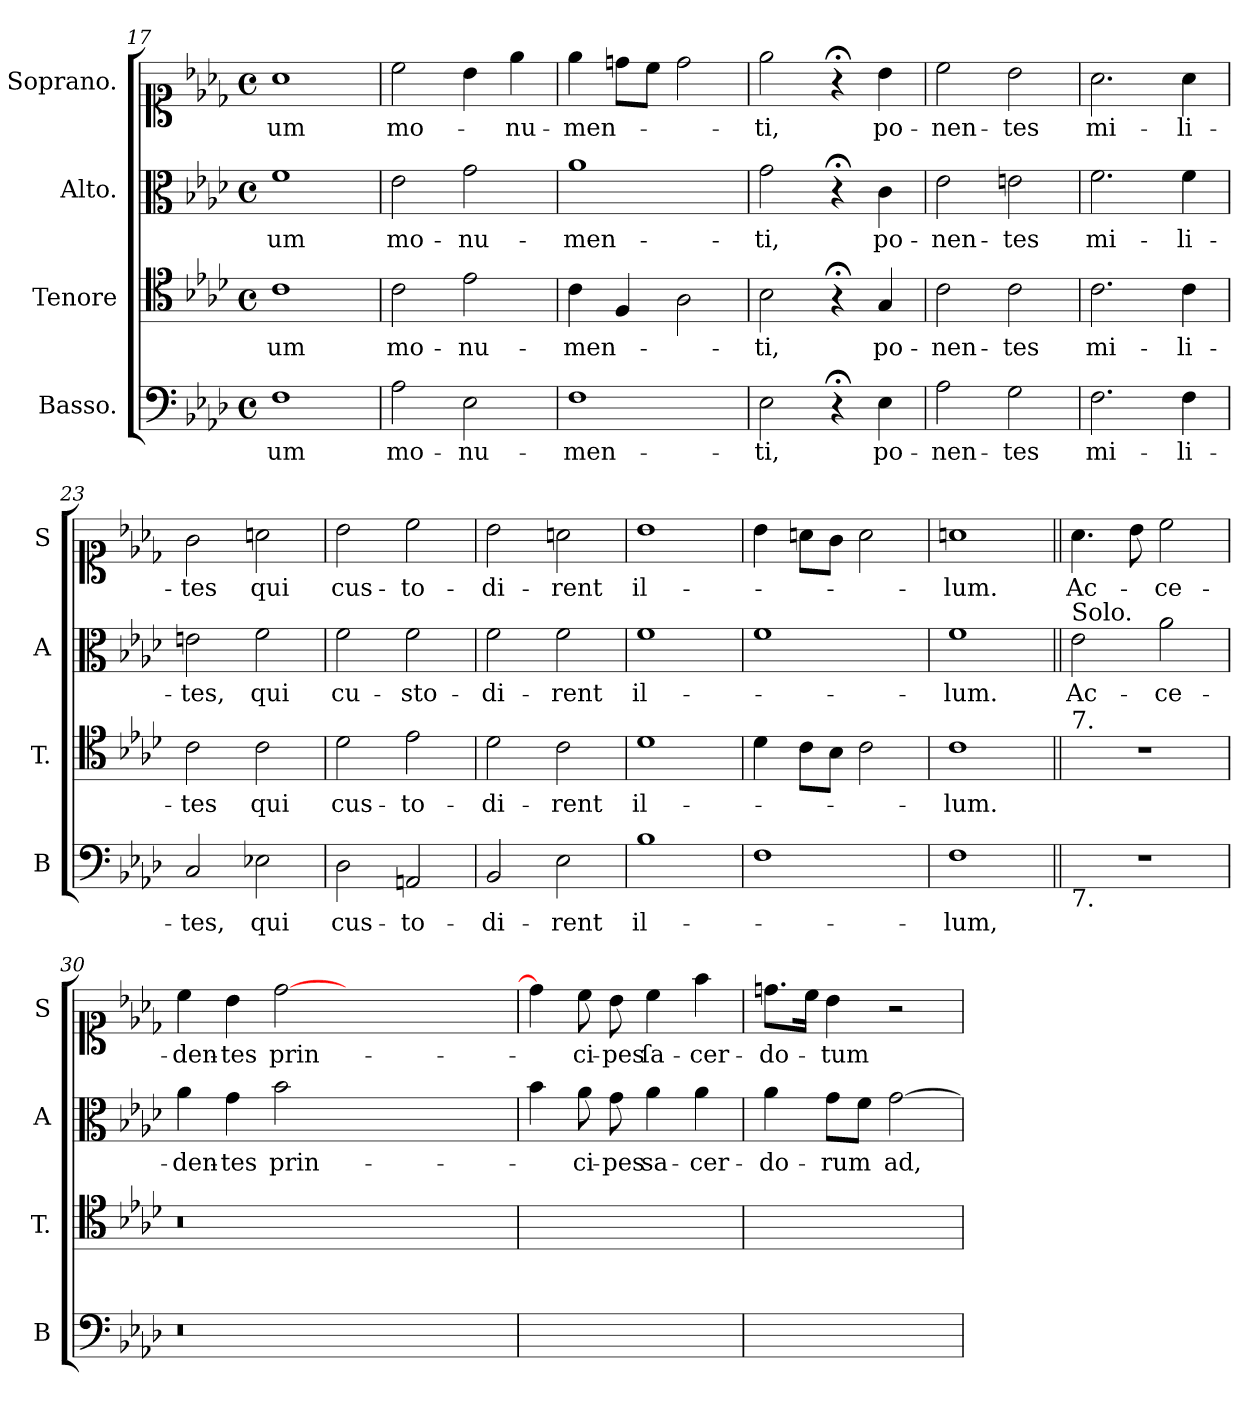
**kern	**text	**kern	**text	**kern	**text	**kern	**text
*part4	*part4	*part3	*part3	*part2	*part2	*part1	*part1
*staff4	*staff4	*staff3	*staff3	*staff2	*staff2	*staff1	*staff1
*I"Basso.	*	*I"Tenore	*	*I"Alto.	*	*I"Soprano.	*
*I'B	*	*I'T.	*	*I'A	*	*I'S	*
*clefF4	*	*clefC4	*	*clefC3	*	*clefC1	*
*k[b-e-a-d-]	*	*k[b-e-a-d-]	*	*k[b-e-a-d-]	*	*k[b-e-a-d-]	*
*A-:	*	*A-:	*	*A-:	*	*A-:	*
*M4/4	*	*M4/4	*	*M4/4	*	*M4/4	*
*met(c)	*	*met(c)	*	*met(c)	*	*met(c)	*
=17	=17	=17	=17	=17	=17	=17	=17
1F	-um	1c	-um	1f	-um	1a-	-um
=18	=18	=18	=18	=18	=18	=18	=18
2A-\	mo-	2c\	mo-	2e-\	mo-	2cc\	mo-
2E-\	-nu-	2e-\	-nu-	2g\	-nu-	4b-\	.
.	.	.	.	.	.	4ee-\	-nu-
=19	=19	=19	=19	=19	=19	=19	=19
1F	-men-	4c\	-men-	1a-	-men-	4ee-\	-men-
.	.	4F/	.	.	.	8ddn\L	.
.	.	.	.	.	.	8cc\J	.
.	.	2A-\	.	.	.	2dd\	.
=20	=20	=20	=20	=20	=20	=20	=20
2E-\	-ti,	2B-\	-ti,	2g\	-ti,	2ee-\	-ti,
4r;<	.	4r;<	.	4r;<	.	4r;<	.
4E-\	po-	4G/	po-	4c\	po-	4b-\	po-
=21	=21	=21	=21	=21	=21	=21	=21
2A-\	-nen-	2c\	-nen-	2e-\	-nen-	2cc\	-nen-
2G\	-tes	2c\	-tes	2en\	-tes	2b-\	-tes
=22	=22	=22	=22	=22	=22	=22	=22
2.F\	mi-	2.c\	mi-	2.f\	mi-	2.a-\	mi-
4F\	-li-	4c\	-li-	4f\	-li-	4a-\	-li-
=23	=23	=23	=23	=23	=23	=23	=23
2C/	-tes,	2c\	-tes	2en\	-tes,	2g\	-tes
2E-X\	qui	2c\	qui	2f\	qui	2an\	qui
=24	=24	=24	=24	=24	=24	=24	=24
2D-\	cus-	2d-\	cus-	2f\	cu-	2b-\	cus-
2AAn/	-to-	2e-\	-to-	2f\	-sto-	2cc\	-to-
=25	=25	=25	=25	=25	=25	=25	=25
2BB-/	-di-	2d-\	-di-	2f\	-di-	2b-\	-di-
2E-\	-rent	2c\	-rent	2f\	-rent	2an\	-rent
=26	=26	=26	=26	=26	=26	=26	=26
1B-	il-	1d-	il-	1f	il-	1b-	il-
=27	=27	=27	=27	=27	=27	=27	=27
1F	.	4d-\	.	1f	.	4b-\	.
.	.	8c\L	.	.	.	8an\L	.
.	.	8B-\J	.	.	.	8g\J	.
.	.	2c\	.	.	.	2a\	.
=28	=28	=28	=28	=28	=28	=28	=28
1F	-lum,	1c	-lum.	1f	-lum.	1an	-lum.
=29||	=29||	=29||	=29||	=29||	=29||	=29||	=29||
!	!	!	!	!LO:TX:a:t=Solo.	!	!	!
!	!	!LO:TX:a:t=7.	!	!	!	!	!
!LO:TX:b:t=7.	!	!	!	!	!	!	!
1r	.	1r	.	2e-\	Ac-	4.a-\	Ac-
.	.	.	.	.	.	8b-\	.
.	.	.	.	2a-\	-ce-	2cc\	-ce-
=30	=30	=30	=30	=30	=30	=30	=30
0.r	.	0.r	.	4a-\	-den-	4cc\	-den-
.	.	.	.	4g\	-tes	4b-\	-tes
.	.	.	.	2b-\	prin-	[2dd-\	prin-
.	.	.	.	0ryy	.	0ryy	.
=31	=31	=31	=31	=31	=31	=31	=31
1ryy	.	1ryy	.	4b-\	.	4dd-\]	.
.	.	.	.	8a-\	-ci-	8cc\	-ci-
.	.	.	.	8g\	-pes	8b-\	-pes
.	.	.	.	4a-\	sa-	4cc\	ſa-
.	.	.	.	4a-\	-cer-	4ff\	-cer-
=32	=32	=32	=32	=32	=32	=32	=32
1ryy	.	1ryy	.	4a-\	-do-	8.ddn\L	-do-
.	.	.	.	.	.	16cc\Jk	.
.	.	.	.	8g\L	-rum	4b-\	-tum
.	.	.	.	8f\J	.	.	.
.	.	.	.	[2g\	ad,	2r	.
=	=	=	=	=	=	=	=
*-	*-	*-	*-	*-	*-	*-	*-
